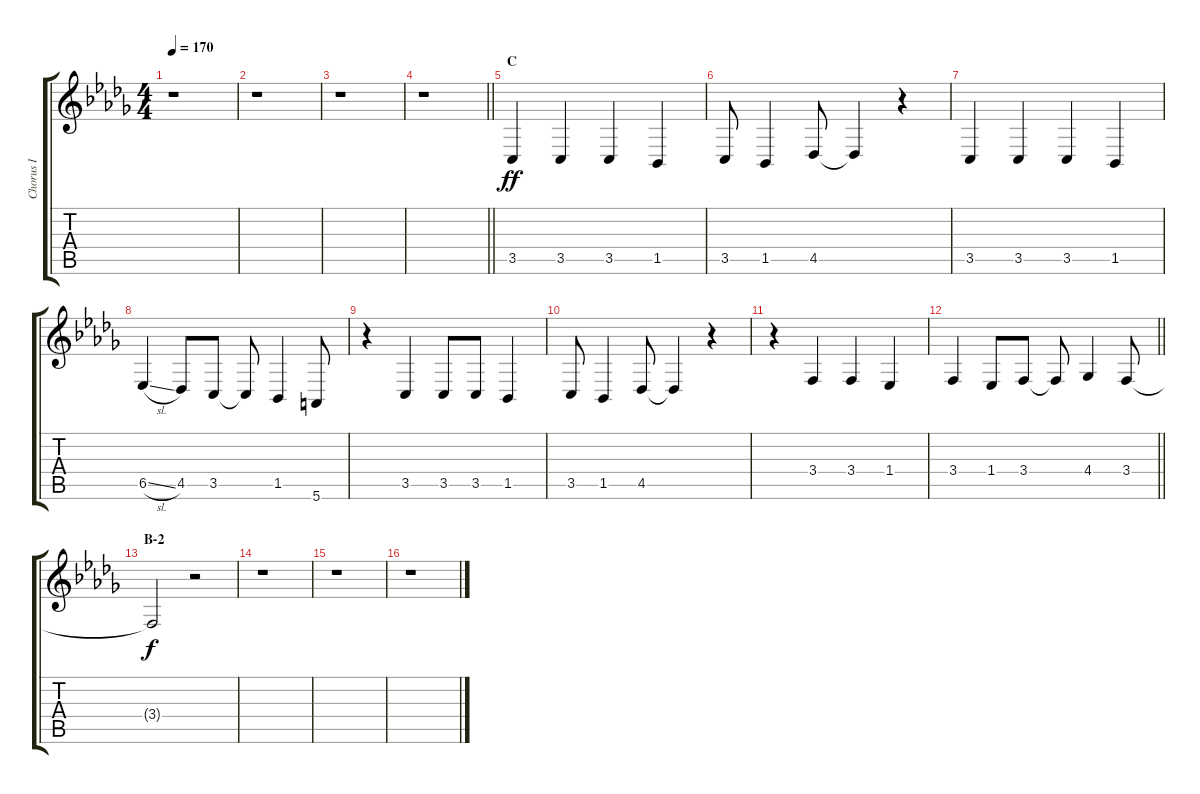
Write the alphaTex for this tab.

\track ("Chorus I" "Chorus I") {instrument voiceoohs}
\staff {score tabs}
\tuning (E4 B3 G3 D3 A2 E2) {hide}
\ts (4 4)
\tempo 170
\clef g2
\ks db
r.1{dy ff} |
r.1 |
r.1 |
\barLineRight lightlight
r.1 |
\section ("" "C")
3.5.4 3.5.4 3.5.4 1.5.4 |
3.5.8 1.5.4 4.5.8 4.5{t}.4 r.4 |
3.5.4 3.5.4 3.5.4 1.5.4 |
6.5{sl}.4 4.5.8 3.5.8 3.5{t}.8 1.5.4 5.6.8 |
r.4 3.5.4 3.5.8 3.5.8 1.5.4 |
3.5.8 1.5.4 4.5.8 4.5{t}.4 r.4 |
r.4 3.4.4 3.4.4 1.4.4 |
\barLineRight lightlight
3.4.4 1.4.8 3.4.8 3.4{t}.8 4.4.4 3.4.8 |
\section ("" "B-2")
3.4{t}.2{dy f} r.2 |
r.1 |
r.1 |
r.1
